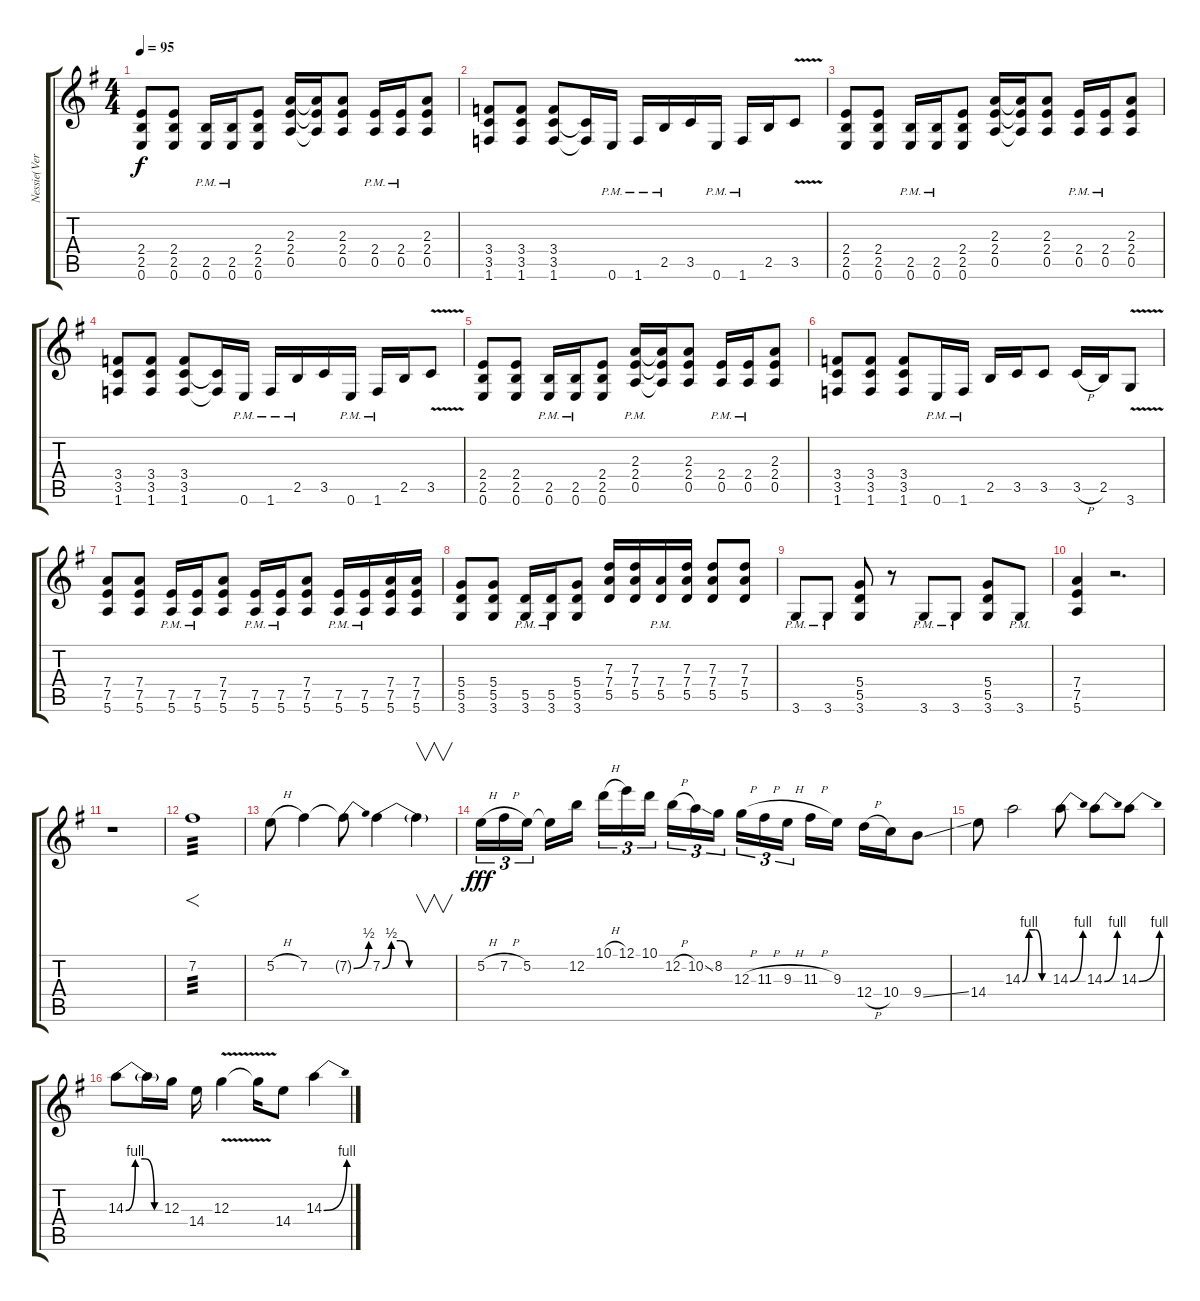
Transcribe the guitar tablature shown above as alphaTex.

\track ("Nessie(Verzerrt) Lead" "Nessie(Ver") {instrument distortionguitar}
\staff {score tabs}
\tuning (E4 B3 G3 D3 A2 E2) {hide}
\ts (4 4)
\tempo 95
\clef g2
\ks g
(2.4 2.5 0.6).8{dy f} (2.4 2.5 0.6).8 (2.5{pm} 0.6{pm}).16 (2.5{pm} 0.6{pm}).16 (2.4 2.5 0.6).8 (2.3 2.4 0.5).16 (2.3{t} 2.4{t} 0.5{t}).16 (2.3 2.4 0.5).8 (2.4{pm} 0.5{pm}).16 (2.4{pm} 0.5{pm}).16 (2.3 2.4 0.5).8 |
(3.4 3.5 1.6).8 (3.4 3.5 1.6).8 (3.4 3.5 1.6).8 (3.5{t} 1.6{t}).16 0.6{pm}.16 1.6{pm}.16 2.5{pm}.16 3.5.16 0.6{pm}.16 1.6{pm}.16 2.5.16 3.5{v}.8 |
(2.4 2.5 0.6).8 (2.4 2.5 0.6).8 (2.5{pm} 0.6{pm}).16 (2.5{pm} 0.6{pm}).16 (2.4 2.5 0.6).8 (2.3 2.4 0.5).16 (2.3{t} 2.4{t} 0.5{t}).16 (2.3 2.4 0.5).8 (2.4{pm} 0.5{pm}).16 (2.4{pm} 0.5{pm}).16 (2.3 2.4 0.5).8 |
(3.4 3.5 1.6).8 (3.4 3.5 1.6).8 (3.4 3.5 1.6).8 (3.5{t} 1.6{t}).16 0.6{pm}.16 1.6{pm}.16 2.5{pm}.16 3.5.16 0.6{pm}.16 1.6{pm}.16 2.5.16 3.5{v}.8 |
(2.4 2.5 0.6).8 (2.4 2.5 0.6).8 (2.5{pm} 0.6{pm}).16 (2.5{pm} 0.6{pm}).16 (2.4 2.5 0.6).8 (2.3 2.4{pm} 0.5{pm}).16 (2.3{t} 2.4{t} 0.5{t}).16 (2.3 2.4 0.5).8 (2.4{pm} 0.5{pm}).16 (2.4{pm} 0.5{pm}).16 (2.3 2.4 0.5).8 |
(3.4 3.5 1.6).8 (3.4 3.5 1.6).8 (3.4 3.5 1.6).8 0.6{pm}.16 1.6{pm}.16 2.5.16 3.5.16 3.5.8 3.5{h}.16 2.5.16 3.6{v}.8 |
(7.4 7.5 5.6).8 (7.4 7.5 5.6).8 (7.5{pm} 5.6{pm}).16 (7.5{pm} 5.6{pm}).16 (7.4 7.5 5.6).8 (7.5{pm} 5.6{pm}).16 (7.5{pm} 5.6{pm}).16 (7.4 7.5 5.6).8 (7.5{pm} 5.6{pm}).16 (7.5{pm} 5.6{pm}).16 (7.4 7.5 5.6).16 (7.4 7.5 5.6).16 |
(5.4 5.5 3.6).8 (5.4 5.5 3.6).8 (5.5{pm} 3.6{pm}).16 (5.5{pm} 3.6{pm}).16 (5.4 5.5 3.6).8 (7.3 7.4 5.5).16 (7.3 7.4 5.5).16 (7.4{pm} 5.5{pm}).16 (7.3 7.4 5.5).16 (7.3 7.4 5.5).8 (7.3 7.4 5.5).8 |
3.6{pm}.8 3.6{pm}.8 (5.4 5.5 3.6).8 r.8 3.6{pm}.8 3.6{pm}.8 (5.4 5.5 3.6).8 3.6{pm}.8 |
(7.4 7.5 5.6).4 r.2{d} |
r.1{volume 16 instrument overdrivenguitar} |
7.2.1{f tp 3} |
5.2{h}.8 7.2.4 7.2{be (bend 0 0 60 2) t}.8 7.2{be (custom 0 0 15 2 30 2 45 0 60 0)}.4 7.2{be (hold 0 0 60 0) t}.4{v} |
5.2{h}.16{tu (3 2) dy fff} 7.2{h}.16{tu (3 2)} 5.2.16{tu (3 2) beam splitsecondary} 5.2{t}.16 12.2.16 10.1{h}.16{tu (3 2)} 12.1.16{tu (3 2)} 10.1.16{tu (3 2) beam splitsecondary} 12.2{h}.16{tu (3 2)} 10.2{ss}.16{tu (3 2)} 8.2.16{tu (3 2)} 12.3{h}.16{tu (3 2)} 11.3{h}.16{tu (3 2)} 9.3{h}.16{tu (3 2) beam splitsecondary} 11.3{h}.16 9.3.16 12.4{h}.16 10.4.16 9.4{ss}.8 |
14.4.8 14.3{be (custom 0 0 15 4 30 4 45 0 60 0)}.2 14.3{be (bend 0 0 60 4)}.8 14.3{be (bend 0 0 60 4)}.8 14.3{be (bend 0 0 60 4)}.8 |
14.3{be (custom 0 0 15 4 30 4 45 0 60 0)}.8 14.3{t}.16 12.3.16 14.4.16 12.3{v}.4 12.3{t}.16 14.4.8 14.3{be (bend 0 0 60 4)}.4
